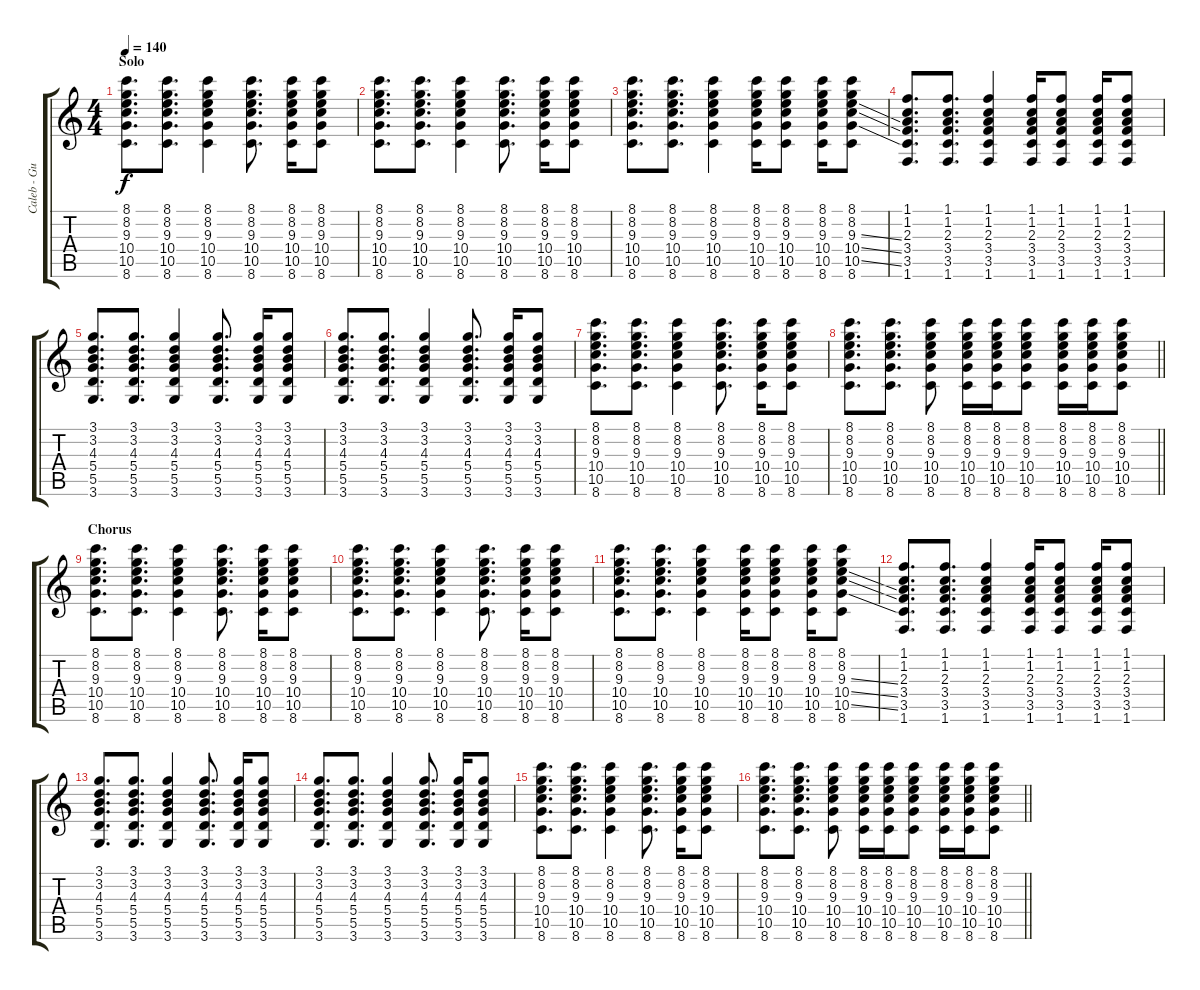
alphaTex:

\track ("Caleb - Guitar RSE" "Caleb - Gu") {instrument electricguitarjazz}
\staff {score tabs}
\tuning (E4 B3 G3 D3 A2 E2) {hide}
\ts (4 4)
\section ("" "Solo")
\tempo 140
\clef g2
\ks c
(8.1 8.2 9.3 10.4 10.5 8.6).8{d dy f} (8.1 8.2 9.3 10.4 10.5 8.6).8{d} (8.1 8.2 9.3 10.4 10.5 8.6).4 (8.1 8.2 9.3 10.4 10.5 8.6).8{d} (8.1 8.2 9.3 10.4 10.5 8.6).16 (8.1 8.2 9.3 10.4 10.5 8.6).8 |
(8.1 8.2 9.3 10.4 10.5 8.6).8{d} (8.1 8.2 9.3 10.4 10.5 8.6).8{d} (8.1 8.2 9.3 10.4 10.5 8.6).4 (8.1 8.2 9.3 10.4 10.5 8.6).8{d} (8.1 8.2 9.3 10.4 10.5 8.6).16 (8.1 8.2 9.3 10.4 10.5 8.6).8 |
(8.1 8.2 9.3 10.4 10.5 8.6).8{d} (8.1 8.2 9.3 10.4 10.5 8.6).8{d} (8.1 8.2 9.3 10.4 10.5 8.6).4 (8.1 8.2 9.3 10.4 10.5 8.6).16 (8.1 8.2 9.3 10.4 10.5 8.6).8 (8.1 8.2 9.3 10.4 10.5 8.6).16 (8.1 8.2 9.3{ss} 10.4{ss} 10.5{ss} 8.6).8 |
(1.1 1.2 2.3 3.4 3.5 1.6).8{d} (1.1 1.2 2.3 3.4 3.5 1.6).8{d} (1.1 1.2 2.3 3.4 3.5 1.6).4 (1.1 1.2 2.3 3.4 3.5 1.6).16 (1.1 1.2 2.3 3.4 3.5 1.6).8 (1.1 1.2 2.3 3.4 3.5 1.6).16 (1.1 1.2 2.3 3.4 3.5 1.6).8 |
(3.1 3.2 4.3 5.4 5.5 3.6).8{d} (3.1 3.2 4.3 5.4 5.5 3.6).8{d} (3.1 3.2 4.3 5.4 5.5 3.6).4 (3.1 3.2 4.3 5.4 5.5 3.6).8{d} (3.1 3.2 4.3 5.4 5.5 3.6).16 (3.1 3.2 4.3 5.4 5.5 3.6).8 |
(3.1 3.2 4.3 5.4 5.5 3.6).8{d} (3.1 3.2 4.3 5.4 5.5 3.6).8{d} (3.1 3.2 4.3 5.4 5.5 3.6).4 (3.1 3.2 4.3 5.4 5.5 3.6).8{d} (3.1 3.2 4.3 5.4 5.5 3.6).16 (3.1 3.2 4.3 5.4 5.5 3.6).8 |
(8.1 8.2 9.3 10.4 10.5 8.6).8{d} (8.1 8.2 9.3 10.4 10.5 8.6).8{d} (8.1 8.2 9.3 10.4 10.5 8.6).4 (8.1 8.2 9.3 10.4 10.5 8.6).8{d} (8.1 8.2 9.3 10.4 10.5 8.6).16 (8.1 8.2 9.3 10.4 10.5 8.6).8 |
\barLineRight lightlight
(8.1 8.2 9.3 10.4 10.5 8.6).8{d} (8.1 8.2 9.3 10.4 10.5 8.6).8{d} (8.1 8.2 9.3 10.4 10.5 8.6).8 (8.1 8.2 9.3 10.4 10.5 8.6).16 (8.1 8.2 9.3 10.4 10.5 8.6).16 (8.1 8.2 9.3 10.4 10.5 8.6).8 (8.1 8.2 9.3 10.4 10.5 8.6).16 (8.1 8.2 9.3 10.4 10.5 8.6).16 (8.1 8.2 9.3 10.4 10.5 8.6).8 |
\section ("" "Chorus")
(8.1 8.2 9.3 10.4 10.5 8.6).8{d} (8.1 8.2 9.3 10.4 10.5 8.6).8{d} (8.1 8.2 9.3 10.4 10.5 8.6).4 (8.1 8.2 9.3 10.4 10.5 8.6).8{d} (8.1 8.2 9.3 10.4 10.5 8.6).16 (8.1 8.2 9.3 10.4 10.5 8.6).8 |
(8.1 8.2 9.3 10.4 10.5 8.6).8{d} (8.1 8.2 9.3 10.4 10.5 8.6).8{d} (8.1 8.2 9.3 10.4 10.5 8.6).4 (8.1 8.2 9.3 10.4 10.5 8.6).8{d} (8.1 8.2 9.3 10.4 10.5 8.6).16 (8.1 8.2 9.3 10.4 10.5 8.6).8 |
(8.1 8.2 9.3 10.4 10.5 8.6).8{d} (8.1 8.2 9.3 10.4 10.5 8.6).8{d} (8.1 8.2 9.3 10.4 10.5 8.6).4 (8.1 8.2 9.3 10.4 10.5 8.6).16 (8.1 8.2 9.3 10.4 10.5 8.6).8 (8.1 8.2 9.3 10.4 10.5 8.6).16 (8.1 8.2 9.3{ss} 10.4{ss} 10.5{ss} 8.6).8 |
(1.1 1.2 2.3 3.4 3.5 1.6).8{d} (1.1 1.2 2.3 3.4 3.5 1.6).8{d} (1.1 1.2 2.3 3.4 3.5 1.6).4 (1.1 1.2 2.3 3.4 3.5 1.6).16 (1.1 1.2 2.3 3.4 3.5 1.6).8 (1.1 1.2 2.3 3.4 3.5 1.6).16 (1.1 1.2 2.3 3.4 3.5 1.6).8 |
(3.1 3.2 4.3 5.4 5.5 3.6).8{d} (3.1 3.2 4.3 5.4 5.5 3.6).8{d} (3.1 3.2 4.3 5.4 5.5 3.6).4 (3.1 3.2 4.3 5.4 5.5 3.6).8{d} (3.1 3.2 4.3 5.4 5.5 3.6).16 (3.1 3.2 4.3 5.4 5.5 3.6).8 |
(3.1 3.2 4.3 5.4 5.5 3.6).8{d} (3.1 3.2 4.3 5.4 5.5 3.6).8{d} (3.1 3.2 4.3 5.4 5.5 3.6).4 (3.1 3.2 4.3 5.4 5.5 3.6).8{d} (3.1 3.2 4.3 5.4 5.5 3.6).16 (3.1 3.2 4.3 5.4 5.5 3.6).8 |
(8.1 8.2 9.3 10.4 10.5 8.6).8{d} (8.1 8.2 9.3 10.4 10.5 8.6).8{d} (8.1 8.2 9.3 10.4 10.5 8.6).4 (8.1 8.2 9.3 10.4 10.5 8.6).8{d} (8.1 8.2 9.3 10.4 10.5 8.6).16 (8.1 8.2 9.3 10.4 10.5 8.6).8 |
\barLineRight lightlight
(8.1 8.2 9.3 10.4 10.5 8.6).8{d} (8.1 8.2 9.3 10.4 10.5 8.6).8{d} (8.1 8.2 9.3 10.4 10.5 8.6).8 (8.1 8.2 9.3 10.4 10.5 8.6).16 (8.1 8.2 9.3 10.4 10.5 8.6).16 (8.1 8.2 9.3 10.4 10.5 8.6).8 (8.1 8.2 9.3 10.4 10.5 8.6).16 (8.1 8.2 9.3 10.4 10.5 8.6).16 (8.1 8.2 9.3 10.4 10.5 8.6).8
